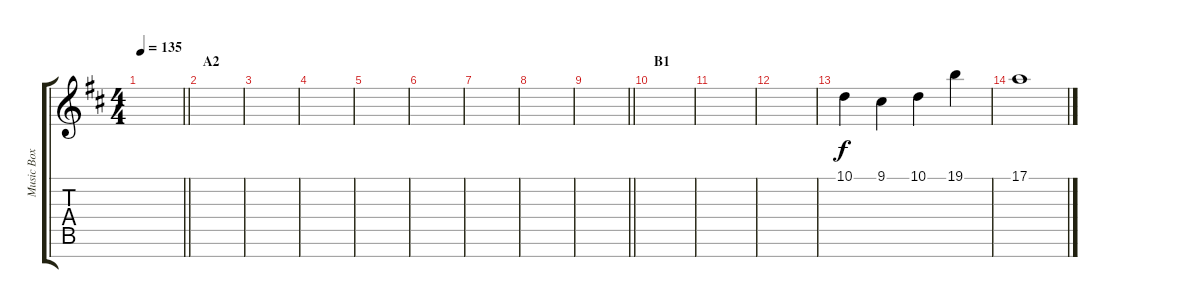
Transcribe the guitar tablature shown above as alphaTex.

\track ("Music Box" "Music Box") {instrument musicbox}
\staff {score tabs}
\tuning (E4 B3 G3 D3 A2 E2 B1) {hide}
\ts (4 4)
\tempo 135
\clef g2
\barLineRight lightlight
\ks d
|
\section ("" "A2")
|
|
|
|
|
|
|
\barLineRight lightlight
|
\section ("" "B1")
|
|
|
10.1.4 9.1.4 10.1.4 19.1.4 |
17.1.1
